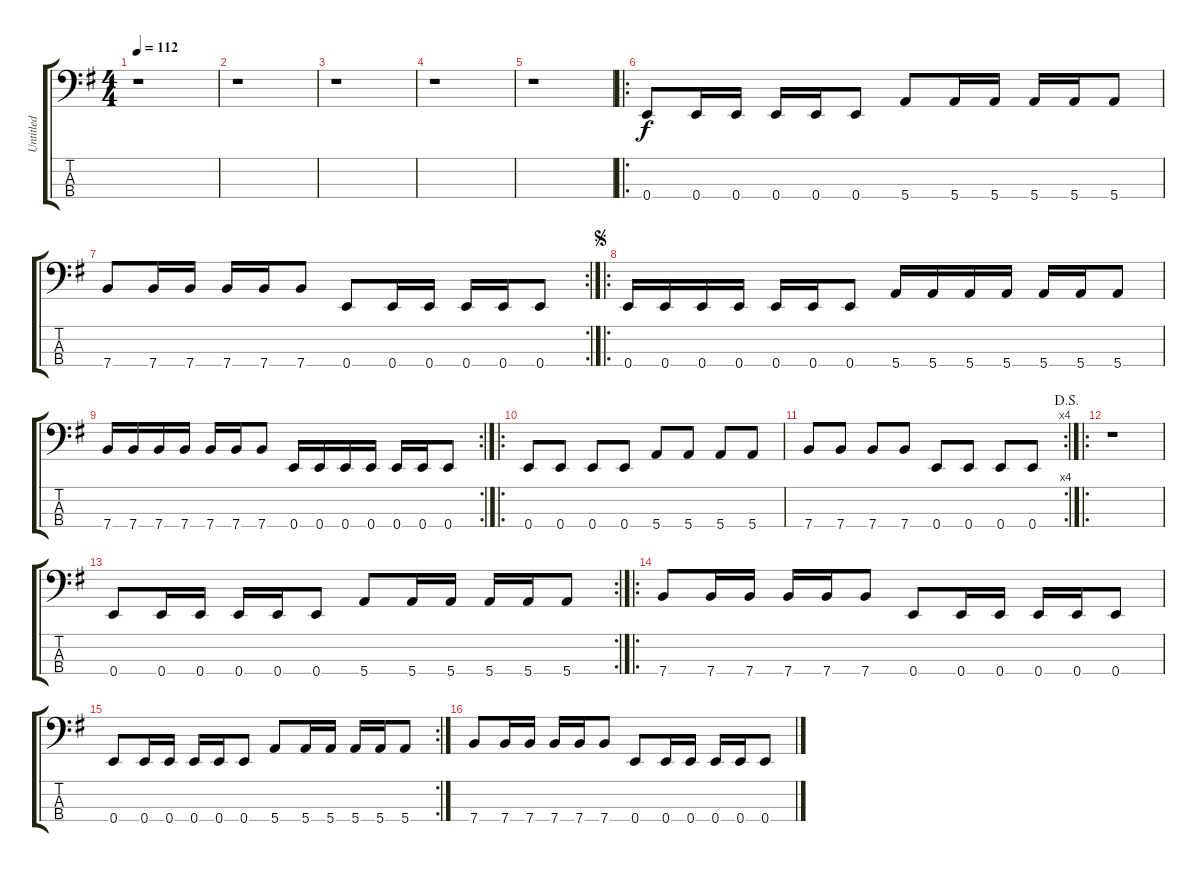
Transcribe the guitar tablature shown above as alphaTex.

\track ("Untitled" "Untitled") {instrument electricbassfinger}
\staff {score tabs}
\tuning (G2 D2 A1 E1) {hide}
\ts (4 4)
\tempo 112
\clef f4
\ks g
r.1{dy f instrument electricbassfinger} |
r.1 |
r.1 |
r.1 |
r.1 |
\ro
0.4.8 0.4.16 0.4.16 0.4.16 0.4.16 0.4.8 5.4.8 5.4.16 5.4.16 5.4.16 5.4.16 5.4.8 |
\rc 2
7.4.8 7.4.16 7.4.16 7.4.16 7.4.16 7.4.8 0.4.8 0.4.16 0.4.16 0.4.16 0.4.16 0.4.8 |
\ro
\jump segno
0.4.16 0.4.16 0.4.16 0.4.16 0.4.16 0.4.16 0.4.8 5.4.16 5.4.16 5.4.16 5.4.16 5.4.16 5.4.16 5.4.8 |
\rc 2
7.4.16 7.4.16 7.4.16 7.4.16 7.4.16 7.4.16 7.4.8 0.4.16 0.4.16 0.4.16 0.4.16 0.4.16 0.4.16 0.4.8 |
\ro
0.4.8 0.4.8 0.4.8 0.4.8 5.4.8 5.4.8 5.4.8 5.4.8 |
\rc 4
\jump dalsegno
7.4.8 7.4.8 7.4.8 7.4.8 0.4.8 0.4.8 0.4.8 0.4.8 |
\ro
r.1 |
\rc 2
0.4.8 0.4.16 0.4.16 0.4.16 0.4.16 0.4.8 5.4.8 5.4.16 5.4.16 5.4.16 5.4.16 5.4.8 |
\ro
7.4.8 7.4.16 7.4.16 7.4.16 7.4.16 7.4.8 0.4.8 0.4.16 0.4.16 0.4.16 0.4.16 0.4.8 |
\rc 2
0.4.8 0.4.16 0.4.16 0.4.16 0.4.16 0.4.8 5.4.8 5.4.16 5.4.16 5.4.16 5.4.16 5.4.8 |
7.4.8 7.4.16 7.4.16 7.4.16 7.4.16 7.4.8 0.4.8 0.4.16 0.4.16 0.4.16 0.4.16 0.4.8
